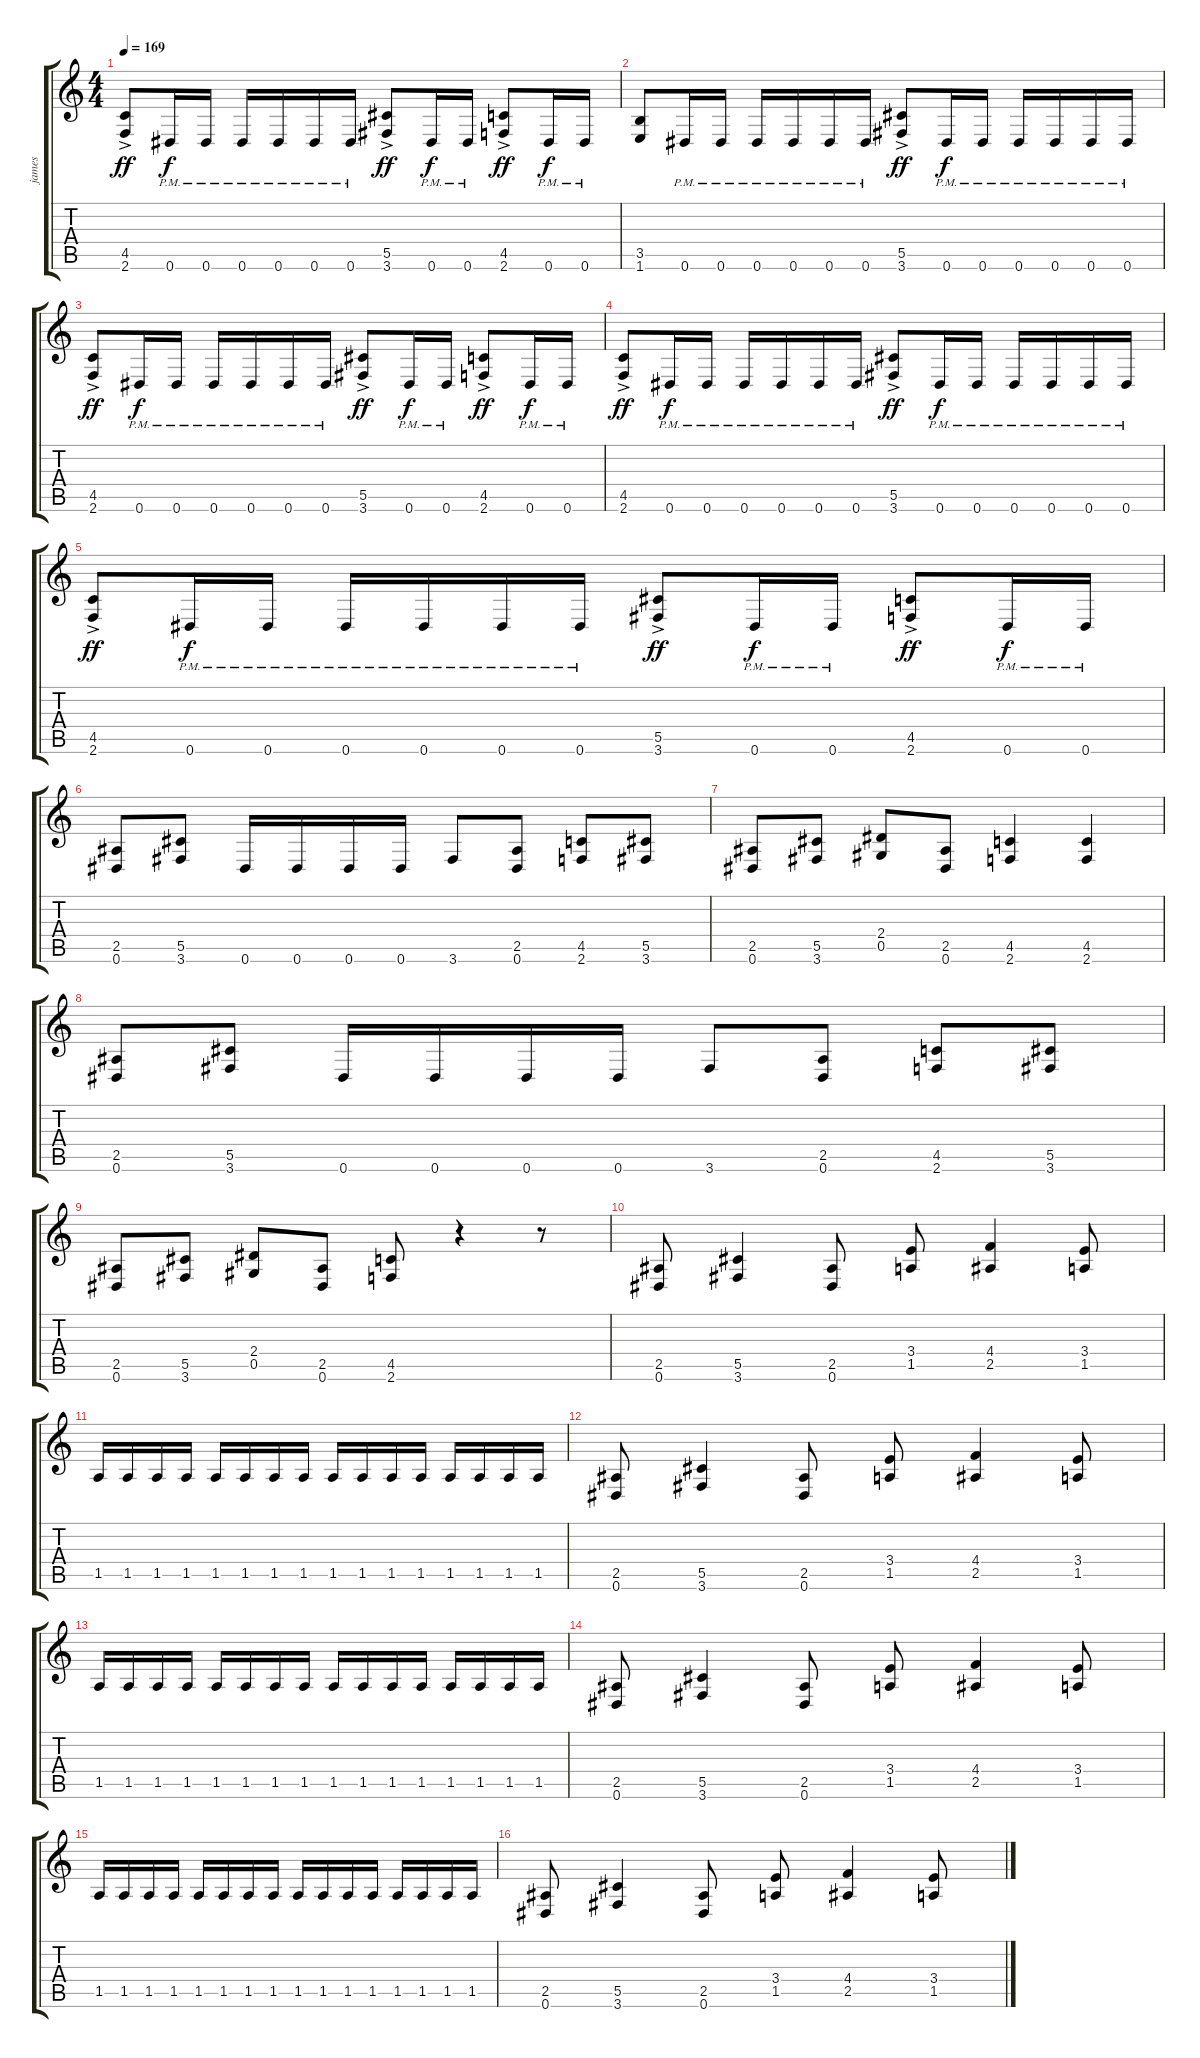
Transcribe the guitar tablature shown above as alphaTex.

\track ("james" "james") {instrument distortionguitar}
\staff {score tabs}
\tuning (Eb4 Bb3 Gb3 Db3 Ab2 Eb2) {hide}
\ts (4 4)
\tempo 169
\clef g2
\ks c
(4.5{ac} 2.6{ac}).8{dy ff} 0.6{pm}.16{dy f} 0.6{pm}.16 0.6{pm}.16 0.6{pm}.16 0.6{pm}.16 0.6{pm}.16 (5.5{ac} 3.6{ac}).8{dy ff} 0.6{pm}.16{dy f} 0.6{pm}.16 (4.5{ac} 2.6{ac}).8{dy ff} 0.6{pm}.16{dy f} 0.6{pm}.16 |
(3.5 1.6).8 0.6{pm}.16 0.6{pm}.16 0.6{pm}.16 0.6{pm}.16 0.6{pm}.16 0.6{pm}.16 (5.5{ac} 3.6{ac}).8{dy ff} 0.6{pm}.16{dy f} 0.6{pm}.16 0.6{pm}.16 0.6{pm}.16 0.6{pm}.16 0.6{pm}.16 |
(4.5{ac} 2.6{ac}).8{dy ff} 0.6{pm}.16{dy f} 0.6{pm}.16 0.6{pm}.16 0.6{pm}.16 0.6{pm}.16 0.6{pm}.16 (5.5{ac} 3.6{ac}).8{dy ff} 0.6{pm}.16{dy f} 0.6{pm}.16 (4.5{ac} 2.6{ac}).8{dy ff} 0.6{pm}.16{dy f} 0.6{pm}.16 |
(4.5{ac} 2.6{ac}).8{dy ff} 0.6{pm}.16{dy f} 0.6{pm}.16 0.6{pm}.16 0.6{pm}.16 0.6{pm}.16 0.6{pm}.16 (5.5{ac} 3.6{ac}).8{dy ff} 0.6{pm}.16{dy f} 0.6{pm}.16 0.6{pm}.16 0.6{pm}.16 0.6{pm}.16 0.6{pm}.16 |
(4.5{ac} 2.6{ac}).8{dy ff} 0.6{pm}.16{dy f} 0.6{pm}.16 0.6{pm}.16 0.6{pm}.16 0.6{pm}.16 0.6{pm}.16 (5.5{ac} 3.6{ac}).8{dy ff} 0.6{pm}.16{dy f} 0.6{pm}.16 (4.5{ac} 2.6{ac}).8{dy ff} 0.6{pm}.16{dy f} 0.6{pm}.16 |
(2.5 0.6).8 (5.5 3.6).8 0.6.16 0.6.16 0.6.16 0.6.16 3.6.8 (2.5 0.6).8 (4.5 2.6).8 (5.5 3.6).8 |
(2.5 0.6).8 (5.5 3.6).8 (2.4 0.5).8 (2.5 0.6).8 (4.5 2.6).4 (4.5 2.6).4 |
(2.5 0.6).8 (5.5 3.6).8 0.6.16 0.6.16 0.6.16 0.6.16 3.6.8 (2.5 0.6).8 (4.5 2.6).8 (5.5 3.6).8 |
(2.5 0.6).8 (5.5 3.6).8 (2.4 0.5).8 (2.5 0.6).8 (4.5 2.6).8 r.4 r.8 |
(2.5 0.6).8 (5.5 3.6).4 (2.5 0.6).8 (3.4 1.5).8 (4.4 2.5).4 (3.4 1.5).8 |
1.5.16 1.5.16 1.5.16 1.5.16 1.5.16 1.5.16 1.5.16 1.5.16 1.5.16 1.5.16 1.5.16 1.5.16 1.5.16 1.5.16 1.5.16 1.5.16 |
(2.5 0.6).8 (5.5 3.6).4 (2.5 0.6).8 (3.4 1.5).8 (4.4 2.5).4 (3.4 1.5).8 |
1.5.16 1.5.16 1.5.16 1.5.16 1.5.16 1.5.16 1.5.16 1.5.16 1.5.16 1.5.16 1.5.16 1.5.16 1.5.16 1.5.16 1.5.16 1.5.16 |
(2.5 0.6).8 (5.5 3.6).4 (2.5 0.6).8 (3.4 1.5).8 (4.4 2.5).4 (3.4 1.5).8 |
1.5.16 1.5.16 1.5.16 1.5.16 1.5.16 1.5.16 1.5.16 1.5.16 1.5.16 1.5.16 1.5.16 1.5.16 1.5.16 1.5.16 1.5.16 1.5.16 |
(2.5 0.6).8 (5.5 3.6).4 (2.5 0.6).8 (3.4 1.5).8 (4.4 2.5).4 (3.4 1.5).8
